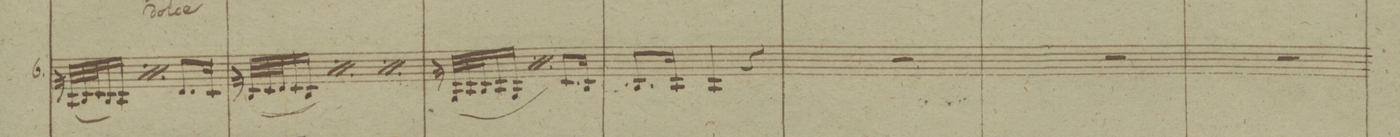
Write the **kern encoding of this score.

**kern	**dynam	**dynam
*I"6.	*	*
*clefG2	*	*
*k[b-e-a-d-]	*	*
*M3/4	*	*
32r	.	.
(32A-/LLL	.	.
32B-/	.	.
32c/J	.	.
16B-/	.	.
16A-/JJ)	.	.
*rep	*	*
32r	.	.
(32A-/LLL	.	.
32B-/	.	.
32c/J	.	.
16B-/	.	.
16A-/JJ)	.	.
*Xrep	*	*
8.d-/L	.	.
16c/Jk	.	.
=70	=70	=70
32r	.	.
(32B-/LLL	.	.
32c/	.	.
32d-/J	.	.
16c/	.	.
16B-/JJ)	.	.
*rep	*	*
32r	.	.
(32B-/LLL	.	.
32c/	.	.
32d-/J	.	.
16c/	.	.
16B-/JJ)	.	.
*Xrep	*	*
*rep	*	*
32r	.	.
(32B-/LLL	.	.
32c/	.	.
32d-/J	.	.
16c/	.	.
16B-/JJ)	.	.
*Xrep	*	*
=71	=71	=71
32r	.	.
(32G/LLL	.	.
32A-/	.	.
32B-/J	.	.
16A-/	.	.
16G/JJ)	.	.
*rep	*	*
32r	.	.
(32G/LLL	.	.
32A-/	.	.
32B-/J	.	.
16A-/	.	.
16G/JJ)	.	.
*Xrep	*	*
8.c/L	.	.
16B-/Jk	.	.
=72	=72	=72
8.B-/L	.	.
16A-/Jk	.	.
4A-/	.	.
4r	.	.
=73	=73	=73
2.r	.	.
=74	=74	=74
2.r	.	.
=75	=75	=75
2.r	.	.
=76	=76	=76
*-	*-	*-
